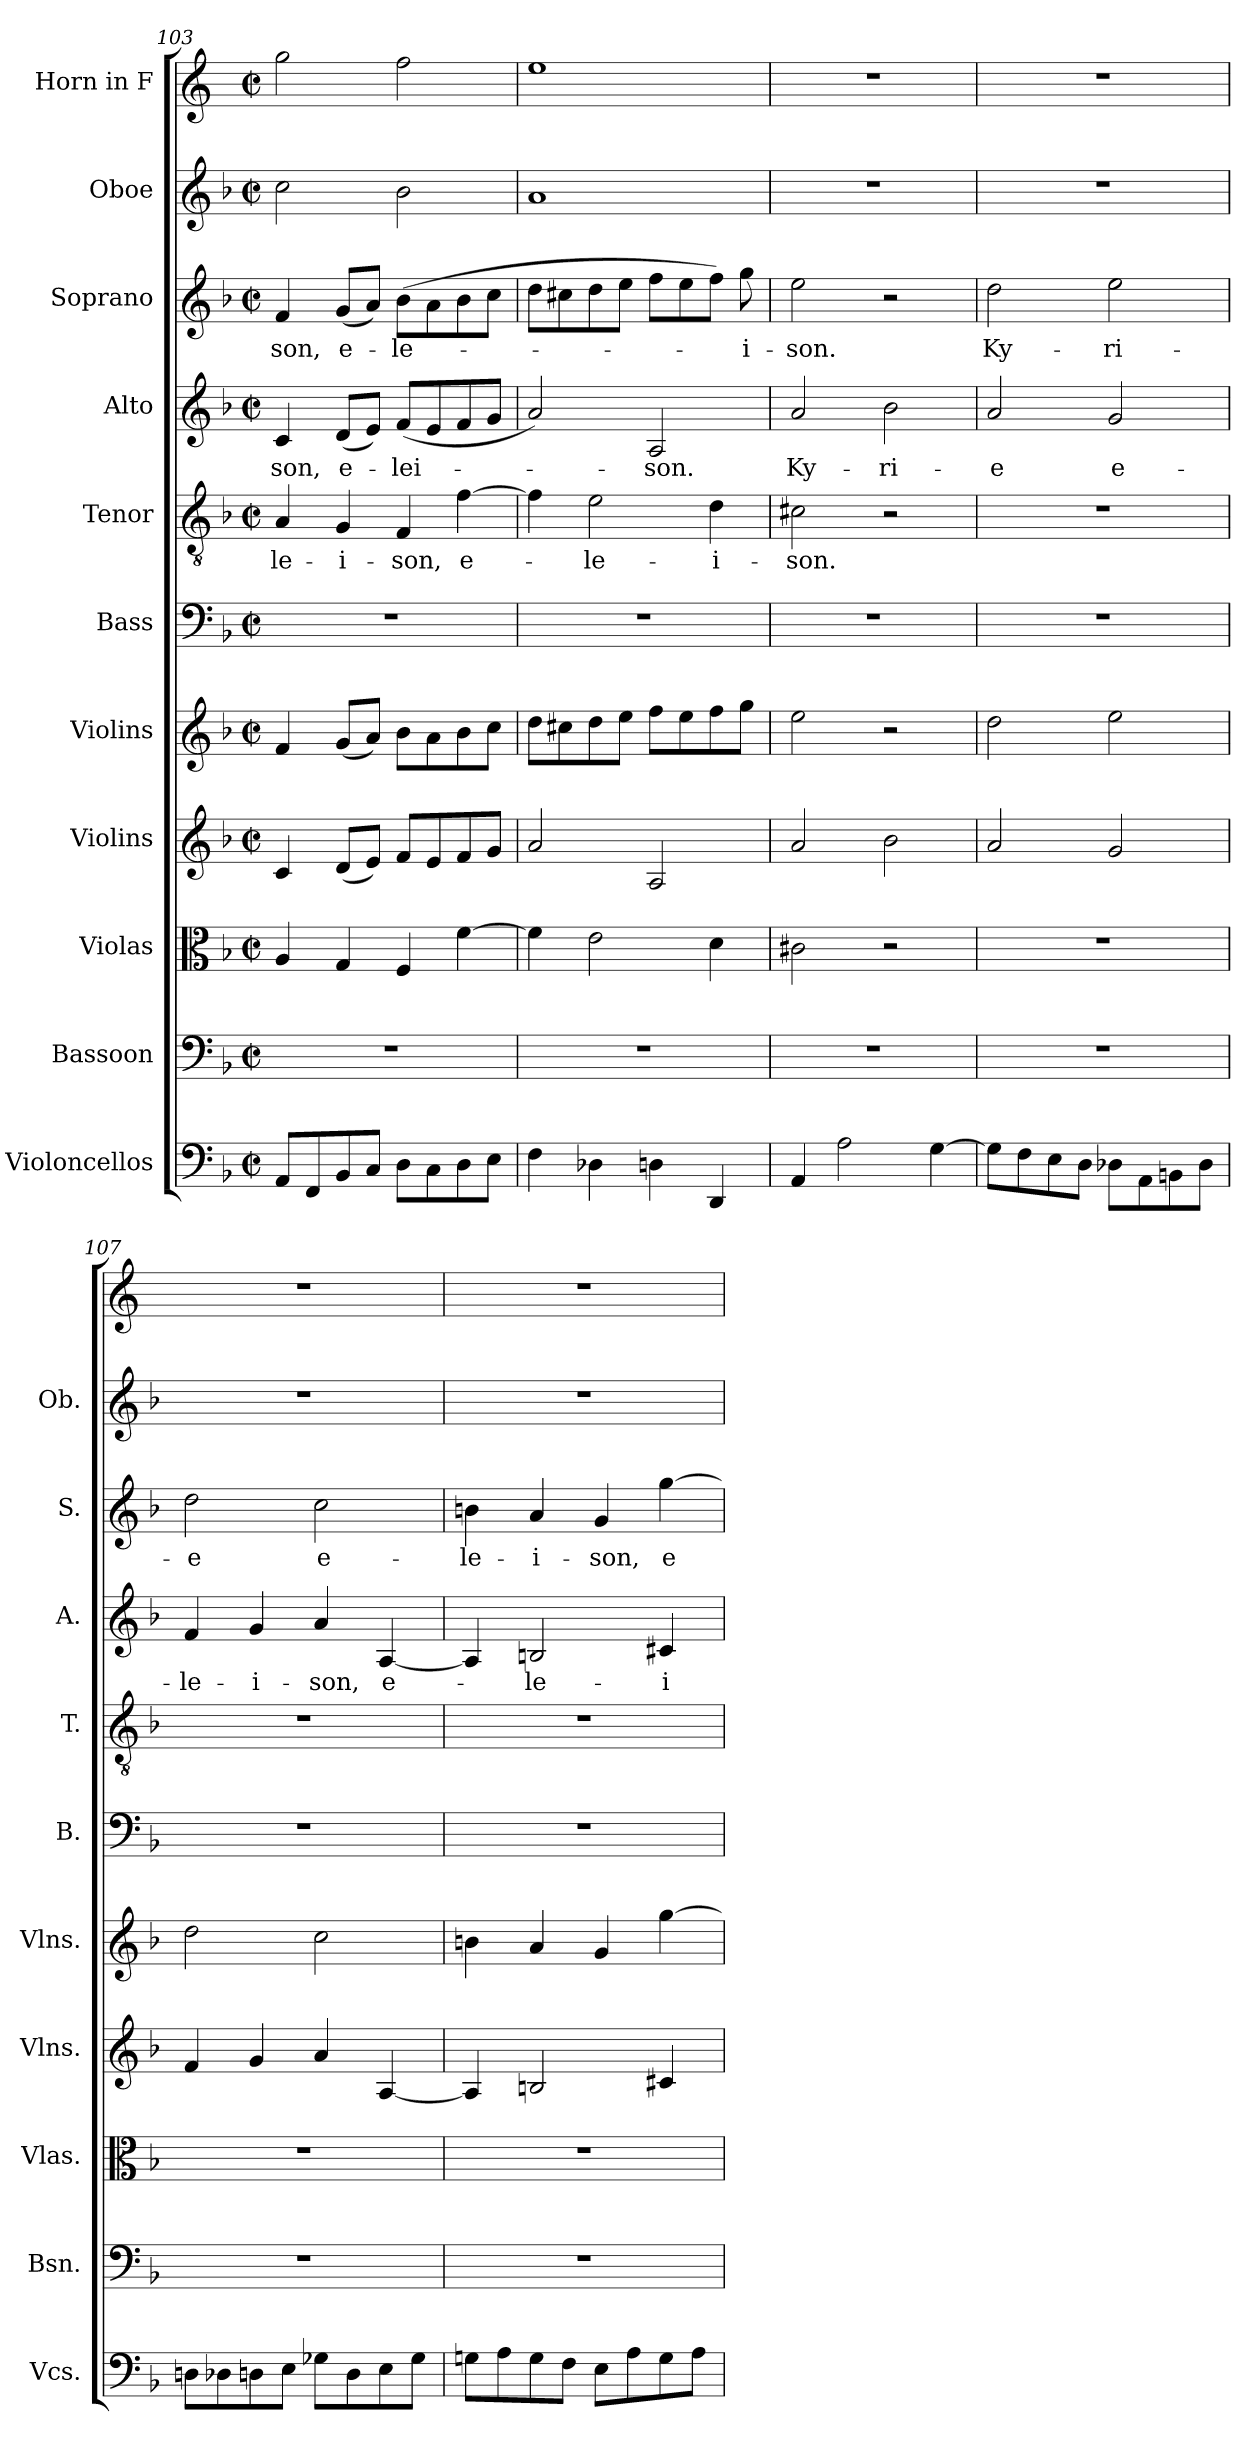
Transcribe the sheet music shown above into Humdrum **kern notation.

**kern	**kern	**kern	**kern	**kern	**kern	**kern	**text	**kern	**text	**kern	**text	**kern	**kern
*part11	*part10	*part9	*part8	*part7	*part6	*part5	*part5	*part4	*part4	*part3	*part3	*part2	*part1
*staff11	*staff10	*staff9	*staff8	*staff7	*staff6	*staff5	*staff5	*staff4	*staff4	*staff3	*staff3	*staff2	*staff1
*I"Violoncellos	*I"Bassoon	*I"Violas	*I"Violins	*I"Violins	*I"Bass	*I"Tenor	*	*I"Alto	*	*I"Soprano	*	*I"Oboe	*I"Horn in F
*I'Vcs.	*I'Bsn.	*I'Vlas.	*I'Vlns.	*I'Vlns.	*I'B.	*I'T.	*	*I'A.	*	*I'S.	*	*I'Ob.	*
*clefF4	*clefF4	*clefC3	*clefG2	*clefG2	*clefF4	*clefGv2	*	*clefG2	*	*clefG2	*	*clefG2	*clefG2
*	*	*	*	*	*	*	*	*	*	*	*	*	*ITrd4c7
*k[b-]	*k[b-]	*k[b-]	*k[b-]	*k[b-]	*k[b-]	*k[b-]	*	*k[b-]	*	*k[b-]	*	*k[b-]	*k[b-]
*M2/2	*M2/2	*M2/2	*M2/2	*M2/2	*M2/2	*M2/2	*	*M2/2	*	*M2/2	*	*M2/2	*M2/2
*met(c|)	*met(c|)	*met(c|)	*met(c|)	*met(c|)	*met(c|)	*met(c|)	*	*met(c|)	*	*met(c|)	*	*met(c|)	*met(c|)
=103	=103	=103	=103	=103	=103	=103	=103	=103	=103	=103	=103	=103	=103
!	!	!	!	!	!	!	!LO:LY:b	!	!LO:LY:b	!	!LO:LY:b	!	!
8AA/L	1r	4A/	4c/	4f/	1r	4A/	-le-	4c/	-son,	4f/	-son,	2cc\	2cc\
8FF/	.	.	.	.	.	.	.	.	.	.	.	.	.
!	!	!	!	!	!	!	!LO:LY:b	!	!LO:LY:b	!	!LO:LY:b	!	!
8BB-/	.	4G/	(<8d/L	(<8g/L	.	4G/	-i-	(<8d/L	e-	(<8g/L	e-	.	.
8C/J	.	.	8e/J)	8a/J)	.	.	.	8e/J)	.	8a/J)	.	.	.
!	!	!	!	!	!	!	!LO:LY:b	!	!LO:LY:b	!	!LO:LY:b	!	!
8D\L	.	4F/	8f/L	8b-\L	.	4F/	-son,	(<8f/L	-lei-	(>8b-\L	-le-	2b-\	2b-\
8C\	.	.	8e/	8a\	.	.	.	8e/	.	8a\	.	.	.
!	!	!	!	!	!	!	!LO:LY:b	!	!	!	!	!	!
8D\	.	[4f\	8f/	8b-\	.	[4f\	e-	8f/	.	8b-\	.	.	.
8E\J	.	.	8g/J	8cc\J	.	.	.	8g/J	.	8cc\J	.	.	.
=104	=104	=104	=104	=104	=104	=104	=104	=104	=104	=104	=104	=104	=104
4F\	1r	4f\]	2a/	8dd\L	1r	4f\]	.	2a/)	.	8dd\L	.	1a	1a
.	.	.	.	8cc#X\	.	.	.	.	.	8cc#X\	.	.	.
!	!	!	!	!	!	!	!LO:LY:b	!	!	!	!	!	!
4D-X\	.	2e\	.	8dd\	.	2e\	-le-	.	.	8dd\	.	.	.
.	.	.	.	8ee\J	.	.	.	.	.	8ee\J	.	.	.
!	!	!	!	!	!	!	!	!	!LO:LY:b	!	!	!	!
4Dn\	.	.	2A/	8ff\L	.	.	.	2A/	-son.	8ff\L	.	.	.
.	.	.	.	8ee\	.	.	.	.	.	8ee\	.	.	.
!	!	!	!	!	!	!	!LO:LY:b	!	!	!	!	!	!
4DD/	.	4d\	.	8ff\	.	4d\	-i-	.	.	8ff\J)	.	.	.
!	!	!	!	!	!	!	!	!	!	!	!LO:LY:b	!	!
.	.	.	.	8gg\J	.	.	.	.	.	8gg\	-i-	.	.
=105	=105	=105	=105	=105	=105	=105	=105	=105	=105	=105	=105	=105	=105
!	!	!	!	!	!	!	!LO:LY:b	!	!LO:LY:b	!	!LO:LY:b	!	!
4AA/	1r	2c#X\	2a/	2ee\	1r	2c#X\	-son.	2a/	Ky-	2ee\	-son.	1r	1r
2A\	.	.	.	.	.	.	.	.	.	.	.	.	.
!	!	!	!	!	!	!	!	!	!LO:LY:b	!	!	!	!
.	.	2r	2b-\	2r	.	2r	.	2b-\	-ri-	2r	.	.	.
[4G\	.	.	.	.	.	.	.	.	.	.	.	.	.
=106	=106	=106	=106	=106	=106	=106	=106	=106	=106	=106	=106	=106	=106
!	!	!	!	!	!	!	!	!	!LO:LY:b	!	!LO:LY:b	!	!
8G\L]	1r	1r	2a/	2dd\	1r	1r	.	2a/	-e	2dd\	Ky-	1r	1r
8F\	.	.	.	.	.	.	.	.	.	.	.	.	.
8E\	.	.	.	.	.	.	.	.	.	.	.	.	.
8D\J	.	.	.	.	.	.	.	.	.	.	.	.	.
!	!	!	!	!	!	!	!	!	!LO:LY:b	!	!LO:LY:b	!	!
8D-X\L	.	.	2g/	2ee\	.	.	.	2g/	e-	2ee\	-ri-	.	.
8AA\	.	.	.	.	.	.	.	.	.	.	.	.	.
8BBn\	.	.	.	.	.	.	.	.	.	.	.	.	.
8D-\J	.	.	.	.	.	.	.	.	.	.	.	.	.
=107	=107	=107	=107	=107	=107	=107	=107	=107	=107	=107	=107	=107	=107
!	!	!	!	!	!	!	!	!	!LO:LY:b	!	!LO:LY:b	!	!
8Dn\L	1r	1r	4f/	2dd\	1r	1r	.	4f/	-le-	2dd\	-e	1r	1r
8D-X\	.	.	.	.	.	.	.	.	.	.	.	.	.
!	!	!	!	!	!	!	!	!	!LO:LY:b	!	!	!	!
8Dn\	.	.	4g/	.	.	.	.	4g/	-i-	.	.	.	.
8E\J	.	.	.	.	.	.	.	.	.	.	.	.	.
!	!	!	!	!	!	!	!	!	!LO:LY:b	!	!LO:LY:b	!	!
8G-X\L	.	.	4a/	2cc\	.	.	.	4a/	-son,	2cc\	e-	.	.
8D\	.	.	.	.	.	.	.	.	.	.	.	.	.
!	!	!	!	!	!	!	!	!	!LO:LY:b	!	!	!	!
8E\	.	.	[4A/	.	.	.	.	[4A/	e-	.	.	.	.
8G-\J	.	.	.	.	.	.	.	.	.	.	.	.	.
=108	=108	=108	=108	=108	=108	=108	=108	=108	=108	=108	=108	=108	=108
!	!	!	!	!	!	!	!	!	!	!	!LO:LY:b	!	!
8Gn\L	1r	1r	4A/]	4bn\	1r	1r	.	4A/]	.	4bn\	-le-	1r	1r
8A\	.	.	.	.	.	.	.	.	.	.	.	.	.
!	!	!	!	!	!	!	!	!	!LO:LY:b	!	!LO:LY:b	!	!
8G\	.	.	2Bn/	4a/	.	.	.	2Bn/	-le-	4a/	-i-	.	.
8F\J	.	.	.	.	.	.	.	.	.	.	.	.	.
!	!	!	!	!	!	!	!	!	!	!	!LO:LY:b	!	!
8E\L	.	.	.	4g/	.	.	.	.	.	4g/	-son,	.	.
8A\	.	.	.	.	.	.	.	.	.	.	.	.	.
!	!	!	!	!	!	!	!	!	!LO:LY:b	!	!LO:LY:b	!	!
8G\	.	.	4c#X/	[4gg\	.	.	.	4c#X/	-i-	[4gg\	e-	.	.
8A\J	.	.	.	.	.	.	.	.	.	.	.	.	.
=	=	=	=	=	=	=	=	=	=	=	=	=	=
*-	*-	*-	*-	*-	*-	*-	*-	*-	*-	*-	*-	*-	*-
